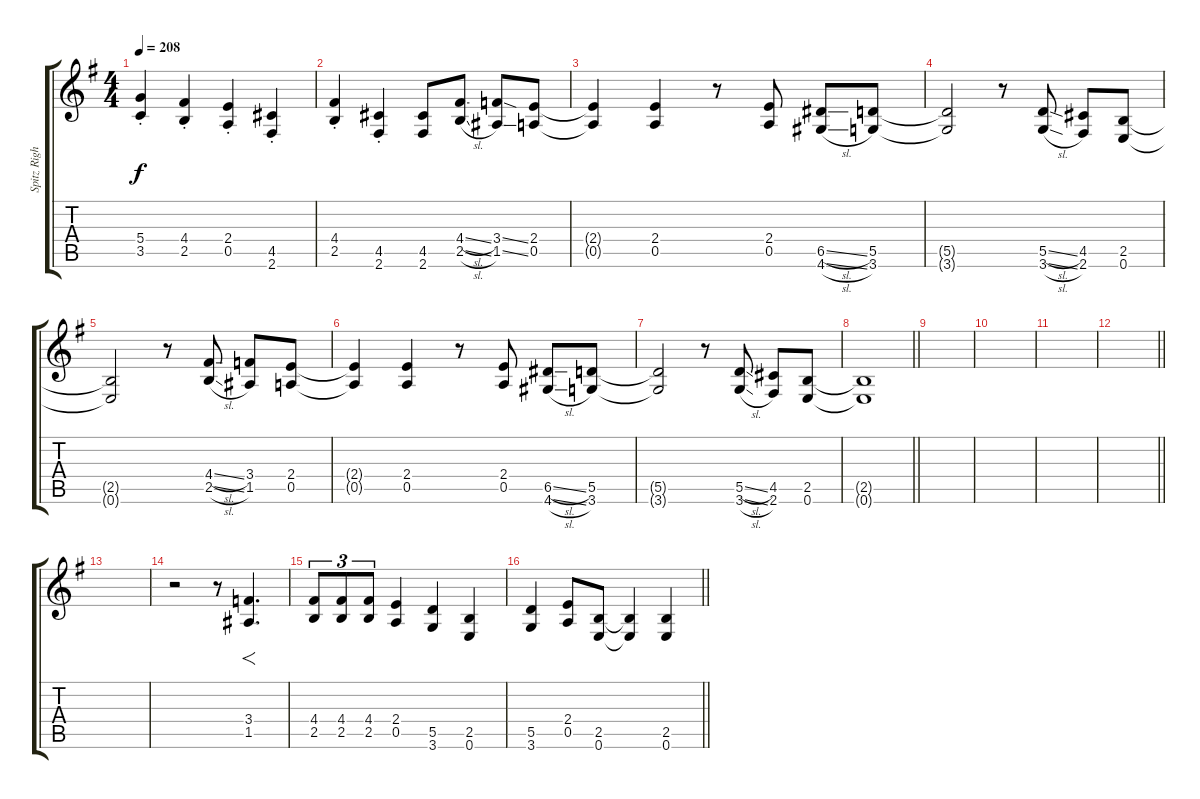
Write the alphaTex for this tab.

\track ("Spitz Right Rhy" "Spitz Righ") {instrument distortionguitar}
\staff {score tabs}
\tuning (E4 B3 G3 D3 A2 E2) {hide}
\ts (4 4)
\tempo 208
\clef g2
\ks g
(5.4{st} 3.5{st}).4{dy f} (4.4{st} 2.5{st}).4 (2.4{st} 0.5{st}).4 (4.5{st} 2.6{st}).4 |
(4.4{st} 2.5{st}).4 (4.5{st} 2.6{st}).4 (4.5 2.6).8 (4.4{sl} 2.5{sl}).8 (3.4{ss} 1.5{ss}).8 (2.4 0.5).8 |
(2.4{t} 0.5{t}).4 (2.4 0.5).4 r.8 (2.4 0.5).8 (6.5{sl} 4.6{sl}).8 (5.5 3.6).8 |
(5.5{t} 3.6{t}).2 r.8 (5.5{sl} 3.6{sl}).8 (4.5 2.6).8 (2.5 0.6).8 |
(2.5{t} 0.6{t}).2 r.8 (4.4{sl} 2.5{sl}).8 (3.4 1.5).8 (2.4 0.5).8 |
(2.4{t} 0.5{t}).4 (2.4 0.5).4 r.8 (2.4 0.5).8 (6.5{sl} 4.6{sl}).8 (5.5 3.6).8 |
(5.5{t} 3.6{t}).2 r.8 (5.5{sl} 3.6{sl}).8 (4.5 2.6).8 (2.5 0.6).8 |
\barLineRight lightlight
(2.5{t} 0.6{t}).1 |
|
|
|
\barLineRight lightlight
|
|
r.2 r.8 (3.4 1.5).4{f d} |
(4.4 2.5).8{tu (3 2)} (4.4 2.5).8{tu (3 2)} (4.4 2.5).8{tu (3 2)} (2.4 0.5).4 (5.5 3.6).4 (2.5 0.6).4 |
\barLineRight lightlight
(5.5 3.6).4 (2.4 0.5).8 (2.5 0.6).8 (2.5{t} 0.6{t}).4 (2.5 0.6).4
